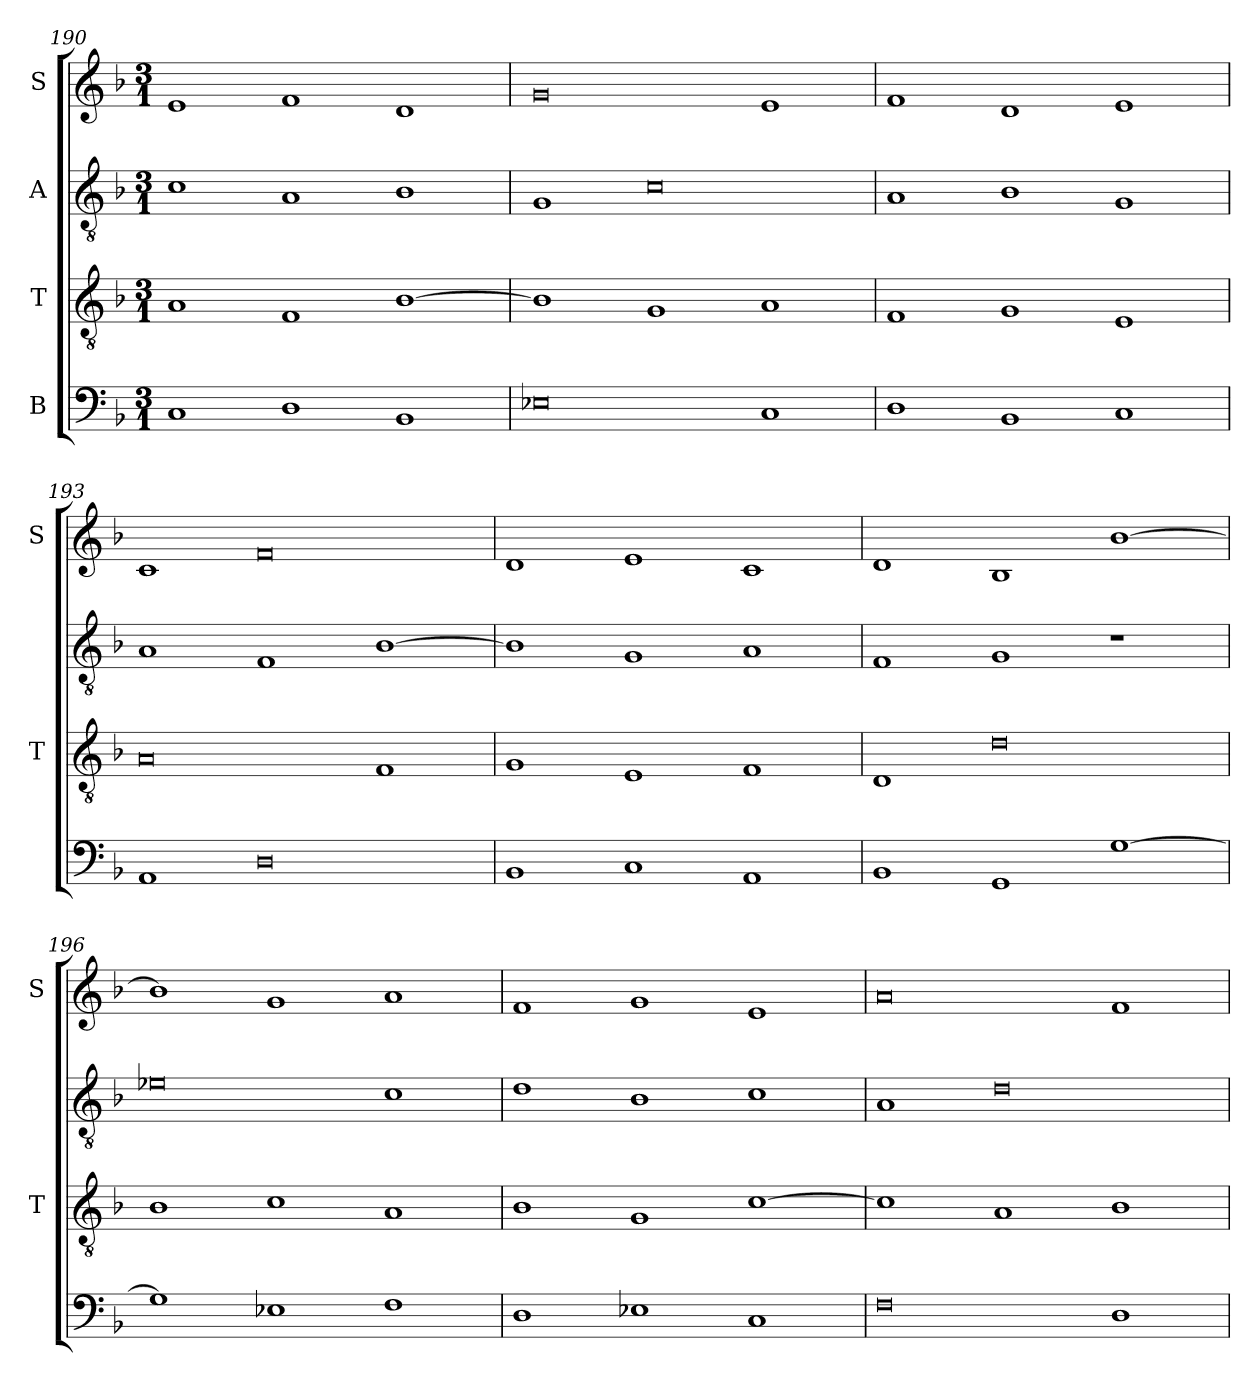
**kern	**kern	**kern	**kern
*part4	*part3	*part2	*part1
*staff4	*staff3	*staff2	*staff1
*I"B	*I"T	*I"A	*I"S
*	*I'T	*	*I'S
*clefF4	*clefGv2	*clefGv2	*clefG2
*k[b-]	*k[b-]	*k[b-]	*k[b-]
*M3/1	*M3/1	*M3/1	*M3/1
=190	=190	=190	=190
1C	1A	1c	1e
1D	1F	1A	1f
1BB-	[1B-	1B-	1d
=191	=191	=191	=191
0E-X	1B-]	1G	0g
.	1G	0c	.
1C	1A	.	1e
=192	=192	=192	=192
1D	1F	1A	1f
1BB-	1G	1B-	1d
1C	1E	1G	1e
=193	=193	=193	=193
1AA	0A	1A	1c
0D	.	1F	0f
.	1F	[1B-	.
=194	=194	=194	=194
1BB-	1G	1B-]	1d
1C	1E	1G	1e
1AA	1F	1A	1c
=195	=195	=195	=195
1BB-	1D	1F	1d
1GG	0d	1G	1B-
[1G	.	1r	[1b-
=196	=196	=196	=196
1G]	1B-	0e-X	1b-]
1E-X	1c	.	1g
1F	1A	1c	1a
=197	=197	=197	=197
1D	1B-	1d	1f
1E-X	1G	1B-	1g
1C	[1c	1c	1e
=198	=198	=198	=198
0F	1c]	1A	0a
.	1A	0d	.
1D	1B-	.	1f
=	=	=	=
*-	*-	*-	*-
